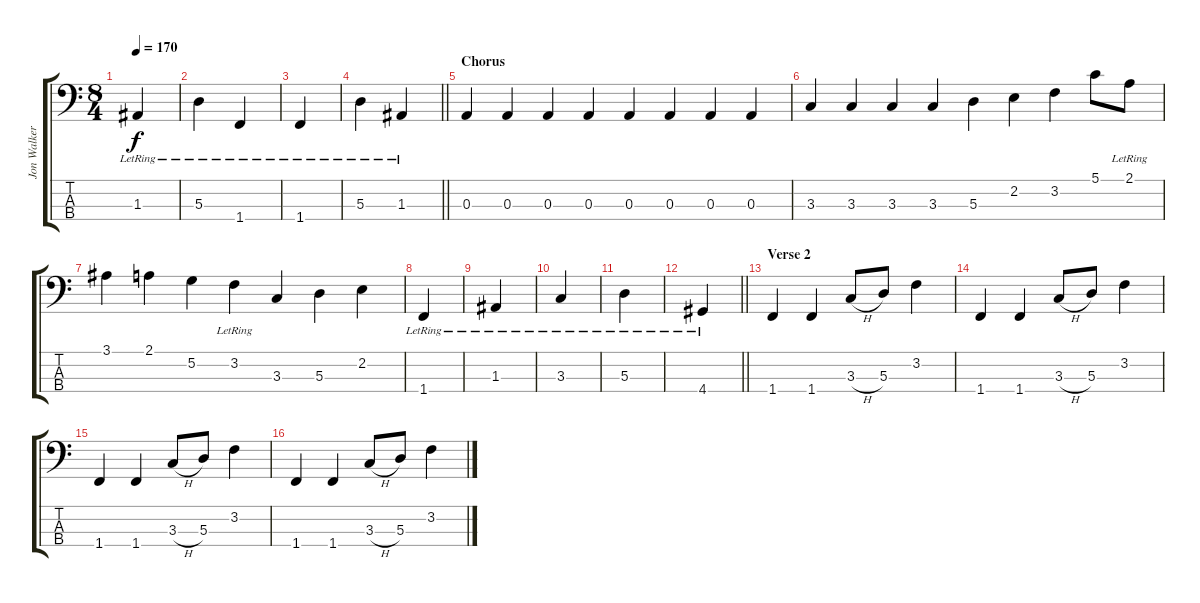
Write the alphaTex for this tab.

\track ("Jon Walker" "Jon Walker") {instrument electricbasspick}
\staff {score tabs}
\tuning (G2 D2 A1 E1) {hide}
\ts (8 4)
\tempo 170
\clef f4
\ks c
1.3{lr}.4{dy f} |
5.3{lr}.4 1.4{lr}.4 |
1.4{lr}.4 |
\barLineRight lightlight
5.3{lr}.4 1.3{lr}.4 |
\section ("" "Chorus")
0.3.4 0.3.4 0.3.4 0.3.4 0.3.4 0.3.4 0.3.4 0.3.4 |
3.3.4 3.3.4 3.3.4 3.3.4 5.3.4 2.2.4 3.2.4 5.1.8 2.1{lr}.8 |
3.1.4 2.1.4 5.2.4 3.2{lr}.4 3.3.4 5.3.4 2.2.4 |
1.4{lr}.4 |
1.3{lr}.4 |
3.3{lr}.4 |
5.3{lr}.4 |
\barLineRight lightlight
4.4{lr}.4 |
\section ("" "Verse 2")
1.4.4 1.4.4 3.3{h}.8 5.3.8 3.2.4 |
1.4.4 1.4.4 3.3{h}.8 5.3.8 3.2.4 |
1.4.4 1.4.4 3.3{h}.8 5.3.8 3.2.4 |
1.4.4 1.4.4 3.3{h}.8 5.3.8 3.2.4
